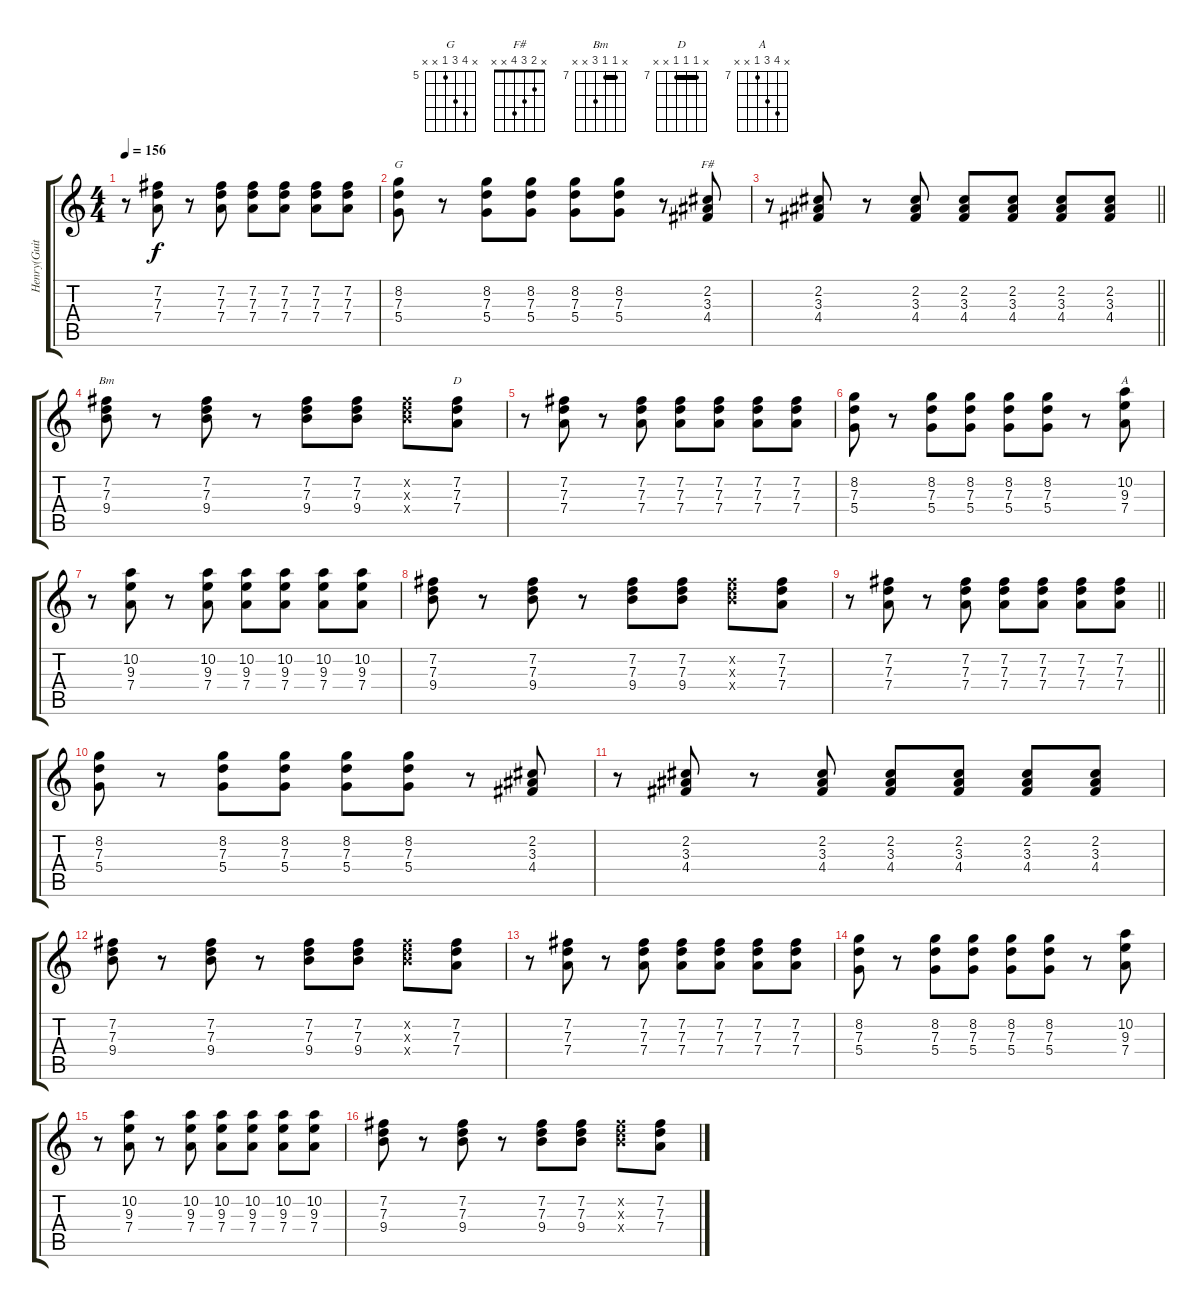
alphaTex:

\track ("Henry(Guitarra)" "Henry(Guit") {instrument overdrivenguitar}
\staff {score tabs}
\tuning (E4 B3 G3 D3 A2 E2) {hide}
\chord ("G" x 8 7 5 x x) {firstfret 5}
\chord ("F#" x 2 3 4 x x)
\chord ("Bm" x 7 7 9 x x) {firstfret 7 barre 7}
\chord ("D" x 7 7 7 x x) {firstfret 7 barre 7}
\chord ("A" x 10 9 7 x x) {firstfret 7}
\ts (4 4)
\tempo 156
\clef g2
\ks c
r.8{dy f} (7.2 7.3 7.4).8 r.8 (7.2 7.3 7.4).8 (7.2 7.3 7.4).8 (7.2 7.3 7.4).8 (7.2 7.3 7.4).8 (7.2 7.3 7.4).8 |
(8.2 7.3 5.4).8{ch "G"} r.8 (8.2 7.3 5.4).8 (8.2 7.3 5.4).8 (8.2 7.3 5.4).8 (8.2 7.3 5.4).8 r.8 (2.2 3.3 4.4).8{ch "F#"} |
\barLineRight lightlight
r.8 (2.2 3.3 4.4).8 r.8 (2.2 3.3 4.4).8 (2.2 3.3 4.4).8 (2.2 3.3 4.4).8 (2.2 3.3 4.4).8 (2.2 3.3 4.4).8 |
\section ("" "")
(7.2 7.3 9.4).8{ch "Bm"} r.8 (7.2 7.3 9.4).8 r.8 (7.2 7.3 9.4).8 (7.2 7.3 9.4).8 (7.2{x} 7.3{x} 9.4{x}).8 (7.2 7.3 7.4).8{ch "D"} |
r.8 (7.2 7.3 7.4).8 r.8 (7.2 7.3 7.4).8 (7.2 7.3 7.4).8 (7.2 7.3 7.4).8 (7.2 7.3 7.4).8 (7.2 7.3 7.4).8 |
(8.2 7.3 5.4).8 r.8 (8.2 7.3 5.4).8 (8.2 7.3 5.4).8 (8.2 7.3 5.4).8 (8.2 7.3 5.4).8 r.8 (10.2 9.3 7.4).8{ch "A"} |
r.8 (10.2 9.3 7.4).8 r.8 (10.2 9.3 7.4).8 (10.2 9.3 7.4).8 (10.2 9.3 7.4).8 (10.2 9.3 7.4).8 (10.2 9.3 7.4).8 |
(7.2 7.3 9.4).8 r.8 (7.2 7.3 9.4).8 r.8 (7.2 7.3 9.4).8 (7.2 7.3 9.4).8 (7.2{x} 7.3{x} 9.4{x}).8 (7.2 7.3 7.4).8 |
\barLineRight lightlight
r.8 (7.2 7.3 7.4).8 r.8 (7.2 7.3 7.4).8 (7.2 7.3 7.4).8 (7.2 7.3 7.4).8 (7.2 7.3 7.4).8 (7.2 7.3 7.4).8 |
(8.2 7.3 5.4).8 r.8 (8.2 7.3 5.4).8 (8.2 7.3 5.4).8 (8.2 7.3 5.4).8 (8.2 7.3 5.4).8 r.8 (2.2 3.3 4.4).8 |
r.8 (2.2 3.3 4.4).8 r.8 (2.2 3.3 4.4).8 (2.2 3.3 4.4).8 (2.2 3.3 4.4).8 (2.2 3.3 4.4).8 (2.2 3.3 4.4).8 |
\section ("" "")
(7.2 7.3 9.4).8 r.8 (7.2 7.3 9.4).8 r.8 (7.2 7.3 9.4).8 (7.2 7.3 9.4).8 (7.2{x} 7.3{x} 9.4{x}).8 (7.2 7.3 7.4).8 |
r.8 (7.2 7.3 7.4).8 r.8 (7.2 7.3 7.4).8 (7.2 7.3 7.4).8 (7.2 7.3 7.4).8 (7.2 7.3 7.4).8 (7.2 7.3 7.4).8 |
(8.2 7.3 5.4).8 r.8 (8.2 7.3 5.4).8 (8.2 7.3 5.4).8 (8.2 7.3 5.4).8 (8.2 7.3 5.4).8 r.8 (10.2 9.3 7.4).8 |
r.8 (10.2 9.3 7.4).8 r.8 (10.2 9.3 7.4).8 (10.2 9.3 7.4).8 (10.2 9.3 7.4).8 (10.2 9.3 7.4).8 (10.2 9.3 7.4).8 |
(7.2 7.3 9.4).8 r.8 (7.2 7.3 9.4).8 r.8 (7.2 7.3 9.4).8 (7.2 7.3 9.4).8 (7.2{x} 7.3{x} 9.4{x}).8 (7.2 7.3 7.4).8
